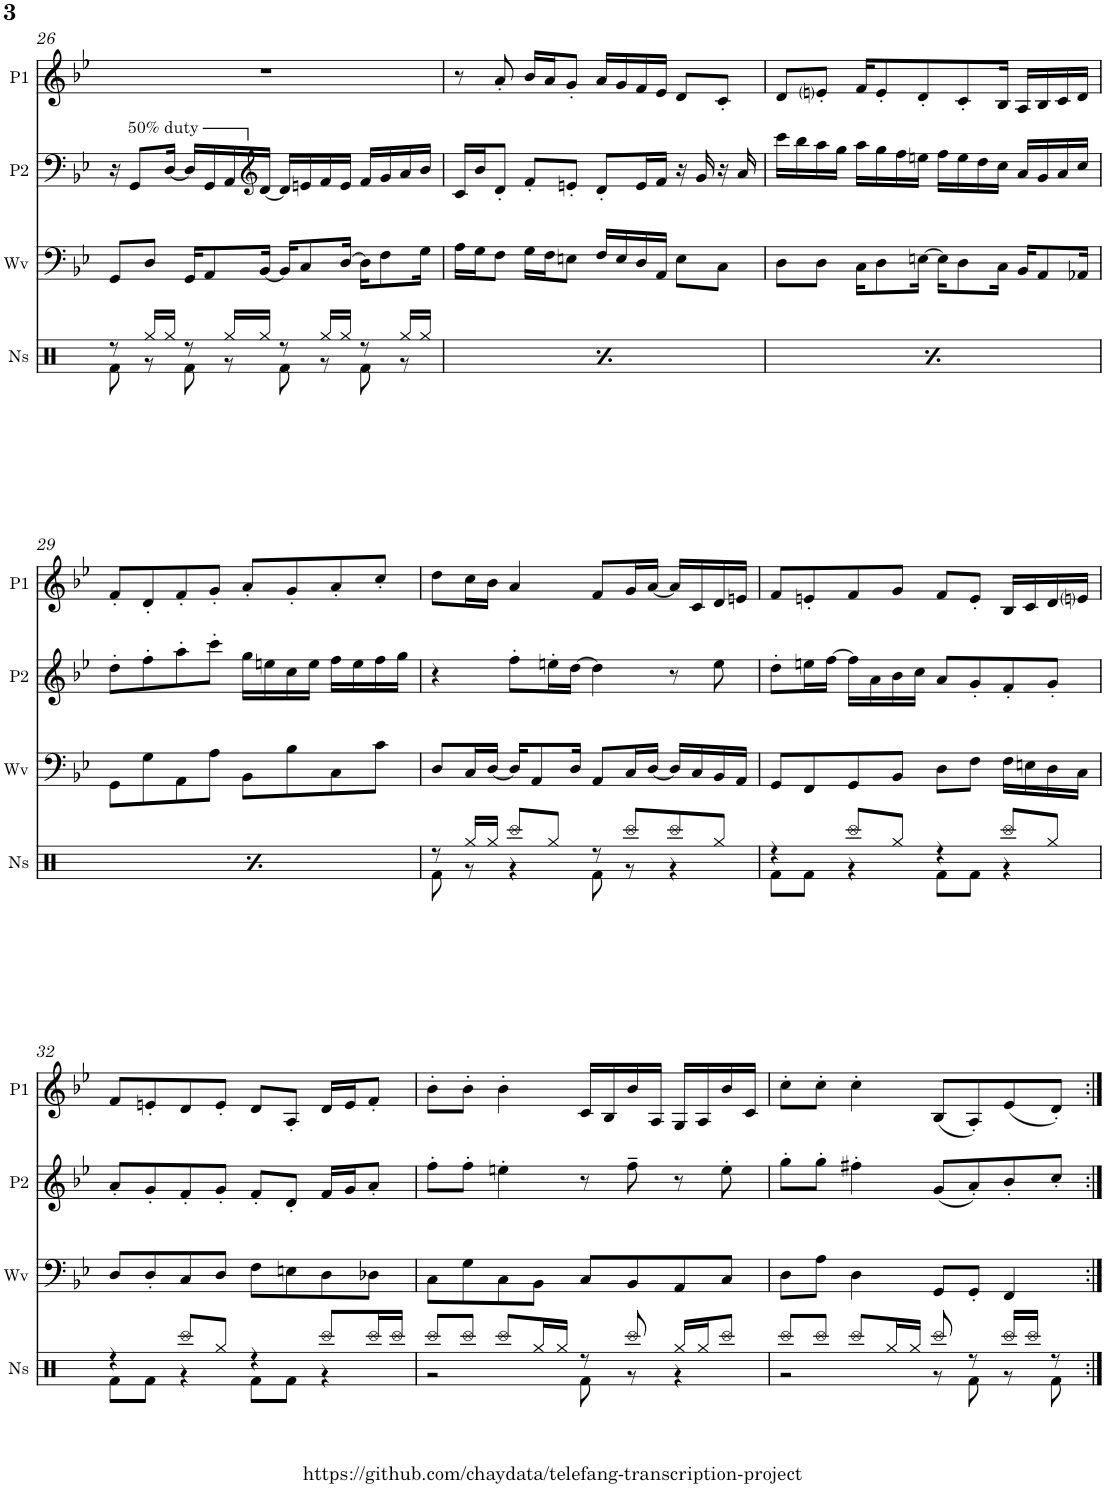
**kern	**kern	**kern	**kern
*part4	*part3	*part2	*part1
*staff4	*staff3	*staff2	*staff1
*I"Noise	*I"Wave	*I"Pulse 2	*I"Pulse 1
*I'Ns	*I'Wv	*I'P2	*I'P1
!!LO:PB:g=z
*clefX	*clefF4	*clefF4	*clefG2
*k[]	*k[b-e-]	*k[b-e-]	*k[b-e-]
*M4/4	*M4/4	*M4/4	*M4/4
=26	=26	=26	=26
*^	*	*	*
8r	8Rf\	8GG/L	16r	1r
!	!	!	!LO:TX:a:t=50% duty	!
.	.	.	8GG/L	.
16Rgg/LL	8r	8D/J	.	.
16Rgg/JJ	.	.	[16D/Jk	.
8r	8Rf\	16GG/KL	16D/LL]	.
.	.	8AA/	16GG/	.
16Rgg/LL	8r	.	16AA/	.
*	*	*	*clefG2	*
16Rgg/JJ	.	[16BB-/Jk	[16d/JJ	.
8r	8Rf\	16BB-/KL]	16d/LL]	.
.	.	8C/	16en/	.
16Rgg/LL	8r	.	16f/	.
16Rgg/JJ	.	[16D/Jk	16e/JJ	.
8r	8Rf\	16D\KL]	16f/LL	.
.	.	8F\	16g/	.
16Rgg/LL	8r	.	16a/	.
16Rgg/JJ	.	16G\Jk	16b-/JJ	.
=27	=27	=27	=27	=27
8r	8Rf\	16A\LL	16c/LL	8r
.	.	16G\J	16b-/J	.
16Rgg/LL	8r	8F\J	8d'/J	8a'/
16Rgg/JJ	.	.	.	.
8r	8Rf\	16G\LL	8f'/L	16b-/LL
.	.	16F\J	.	16a/J
16Rgg/LL	8r	8En\J	8en'/J	8g'/J
16Rgg/JJ	.	.	.	.
8r	8Rf\	16F/LL	8d'/L	16a/LL
.	.	16E/	.	16g/
16Rgg/LL	8r	16D/	16e/L	16f/
16Rgg/JJ	.	16AA/JJ	16f/JJ	16e-/JJ
8r	8Rf\	8E\L	16r	8d/L
.	.	.	16g/	.
16Rgg/LL	8r	8C\J	16r	8c'/J
16Rgg/JJ	.	.	16a/	.
=28	=28	=28	=28	=28
8r	8Rf\	8D\L	16ccc\LL	8d/L
.	.	.	16bb-\	.
16Rgg/LL	8r	8D\J	16aa\	8eni'/J
16Rgg/JJ	.	.	16gg\JJ	.
8r	8Rf\	16C\KL	16aa\LL	16f/KL
.	.	8D\	16gg\	8e'/
16Rgg/LL	8r	.	16ff\	.
16Rgg/JJ	.	[16En\Jk	16een\JJ	8d'/
8r	8Rf\	16E\KL]	16ff\LL	.
.	.	8D\	16ee\	8c'/
16Rgg/LL	8r	.	16dd\	.
16Rgg/JJ	.	16C\Jk	16cc\JJ	16B-/Jk
8r	8Rf\	16BB-/KL	16a/LL	16A/LL
.	.	8AA/	16g/	16B-/
16Rgg/LL	8r	.	16a/	16c/
16Rgg/JJ	.	16AA-X/Jk	16cc/JJ	16d/JJ
!!LO:LB:g=z
=29	=29	=29	=29	=29
8r	8Rf\	8GG\L	8dd'\L	8f'/L
16Rgg/LL	8r	8G\	8ff'\	8d'/
16Rgg/JJ	.	.	.	.
8r	8Rf\	8AA\	8aa'\	8f'/
16Rgg/LL	8r	8A\J	8ccc'\J	8g'/J
16Rgg/JJ	.	.	.	.
8r	8Rf\	8BB-\L	16gg\LL	8a'/L
.	.	.	16een\	.
16Rgg/LL	8r	8B-\	16cc\	8g'/
16Rgg/JJ	.	.	16ee\JJ	.
8r	8Rf\	8C\	16ff\LL	8a'/
.	.	.	16ee\	.
16Rgg/LL	8r	8c\J	16ff\	8cc'/J
16Rgg/JJ	.	.	16gg\JJ	.
=30	=30	=30	=30	=30
8r	8Rf\	8D/L	4r	8dd\L
16Rgg/LL	8r	16C/L	.	16cc\L
16Rgg/JJ	.	[16D/JJ	.	16b-\JJ
8Rccc/L	4r	16D/KL]	8ff'\L	4a/
.	.	8AA/	.	.
8Rgg/J	.	.	16een'\L	.
.	.	16D/Jk	[16dd\JJ	.
8r	8Rf\	8AA/L	4dd\]	8f/L
8Rccc/L	8r	16C/L	.	16g/L
.	.	[16D/JJ	.	[16a/JJ
8Rccc/	4r	16D/LL]	8r	16a/LL]
.	.	16C/	.	16c/
8Rgg/J	.	16BB-/	8ee\	16d/
.	.	16AA/JJ	.	16en/JJ
=31	=31	=31	=31	=31
4r	8Rf\L	8GG/L	8dd'\L	8f/L
.	8Rf\J	8FF/	16een\L	8en'/
.	.	.	[16ff\JJ	.
8Rccc/L	4r	8GG/	16ff\LL]	8f/
.	.	.	16a\	.
8Rgg/J	.	8BB-/J	16b-\	8g/J
.	.	.	16cc\JJ	.
4r	8Rf\L	8D\L	8a/L	8f/L
.	8Rf\J	8F\J	8g'/	8e'/J
8Rccc/L	4r	16F\LL	8f'/	16B-/LL
.	.	16En\	.	16c/
8Rgg/J	.	16D\	8g'/J	16d/
.	.	16C\JJ	.	16eni/JJ
!!LO:LB:g=z
=32	=32	=32	=32	=32
4r	8Rf\L	8D/L	8a'/L	8f/L
.	8Rf\J	8D'/	8g'/	8en'/
8Rccc/L	4r	8C/	8f'/	8d/
8Rgg/J	.	8D/J	8g'/J	8e'/J
4r	8Rf\L	8F\L	8f'/L	8d/L
.	8Rf\J	8En\	8d'/J	8A'/J
8Rccc/L	4r	8D\	16f/LL	16d/LL
.	.	.	16g/J	16e/J
16Rccc/L	.	8D-X\J	8a'/J	8f'/J
16Rccc/JJ	.	.	.	.
=33	=33	=33	=33	=33
8Rccc/L	2r	8C\L	8ff'\L	8b-'>\L
8Rccc/J	.	8G\	8ff'\J	8b-'>\J
8Rccc/L	.	8C\	4een'\	4b-'>\
16Rgg/L	.	8BB-\J	.	.
16Rgg/JJ	.	.	.	.
8r	8Rf\	8C/L	8r	16c/LL
.	.	.	.	16B-/
8Rccc/	8r	8BB-/	8ff~\	16b-/
.	.	.	.	16A/JJ
16Rgg/LL	4r	8AA/	8r	16G/LL
16Rgg/J	.	.	.	16A/
8Rccc/J	.	8C/J	8ee'\	16b-/
.	.	.	.	16c/JJ
=34	=34	=34	=34	=34
8Rccc/L	2r	8D\L	8gg'\L	8cc'\L
8Rccc/J	.	8A\J	8gg'\J	8cc'\J
8Rccc/L	.	4D\	4ff#X'\	4cc'\
16Rgg/L	.	.	.	.
16Rgg/JJ	.	.	.	.
8Rccc/	8r	8GG/L	(8g/L	(8B-/L
8r	8Rf\	8GG'/J	8a'/)	8A'/)
16Rccc/LL	8r	4FF/	8b-'/	(8e-/
16Rccc/JJ	.	.	.	.
8r	8Rf\	.	8cc'/J	8d'/J)
*v	*v	*	*	*
=:|!	=:|!	=:|!	=:|!
*-	*-	*-	*-
